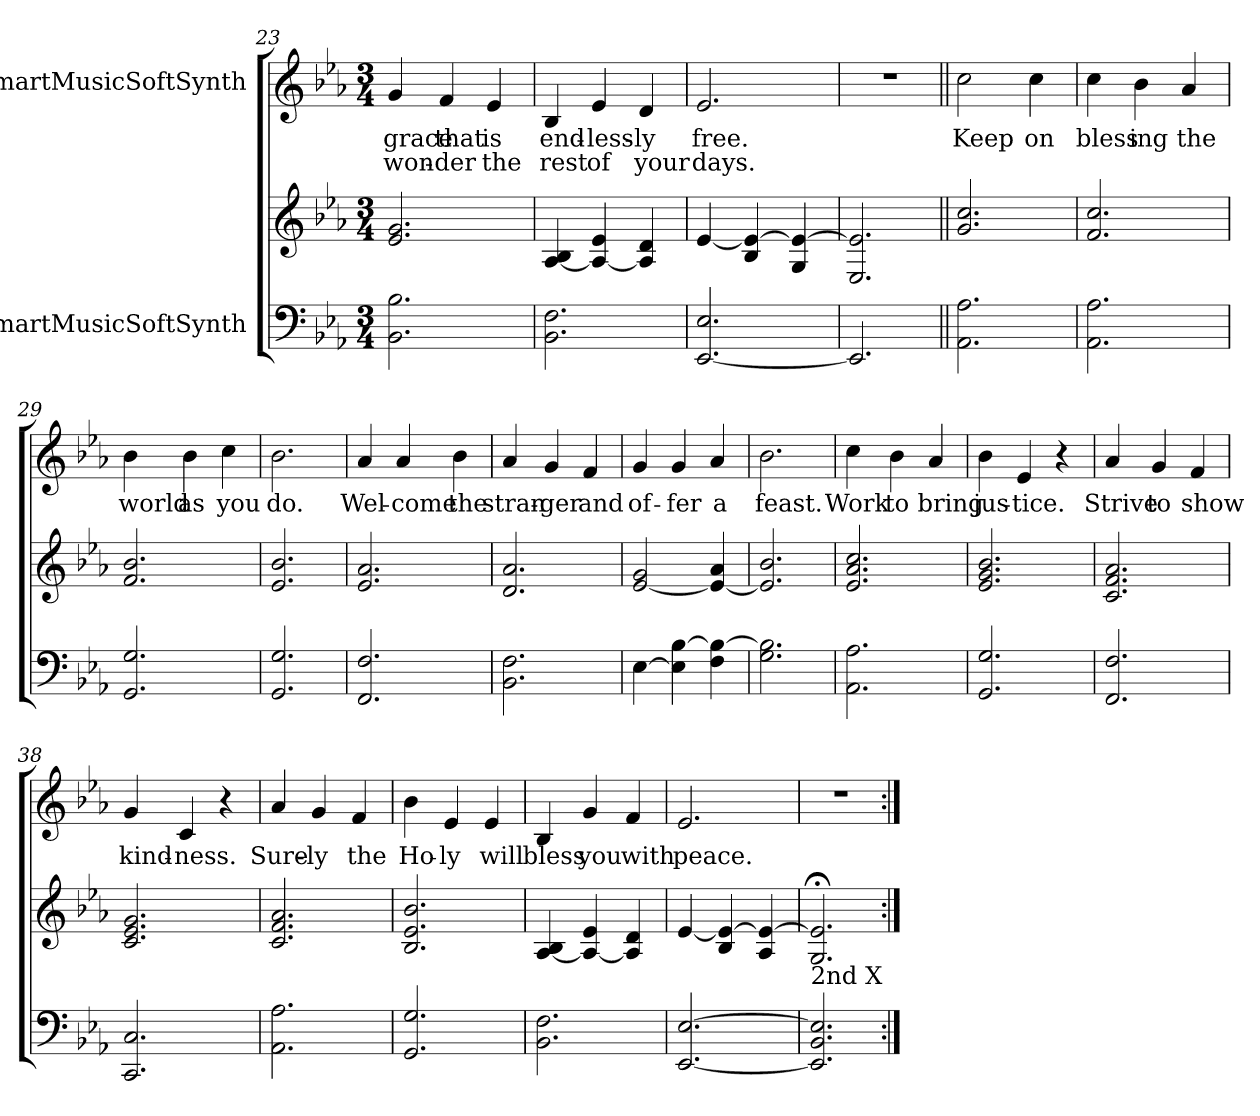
**kern	**kern	**kern	**text	**text
*part2	*part2	*part1	*part1	*part1
*staff3	*staff2	*staff1	*staff1	*staff1
*I"SmartMusicSoftSynth	*	*I"SmartMusicSoftSynth	*	*
*clefF4	*clefG2	*clefG2	*	*
*k[b-e-a-]	*k[b-e-a-]	*k[b-e-a-]	*	*
*M3/4	*M3/4	*M3/4	*	*
=23	=23	=23	=23	=23
!	!	!	!LO:LY:b	!LO:LY:b
2.BB-\ 2.B-\	2.e-/ 2.g/	4g/	grace	won-
!	!	!	!LO:LY:b	!LO:LY:b
.	.	4f/	that	-der
!	!	!	!LO:LY:b	!LO:LY:b
.	.	4e-/	is	the
=24	=24	=24	=24	=24
!	!	!	!LO:LY:b	!LO:LY:b
2.BB-\ 2.F\	[4A-/ 4B-/	4B-/	end-	rest
!	!	!	!LO:LY:b	!LO:LY:b
.	4A-/_ 4e-/	4e-/	-less-	of
!	!	!	!LO:LY:b	!LO:LY:b
.	4A-/] 4d/	4d/	-ly	your
=25	=25	=25	=25	=25
!	!	!	!LO:LY:b	!LO:LY:b
[2.EE-/ 2.E-/	[4e-/	2.e-/	free.	days.
.	4B-/ 4e-/_	.	.	.
.	4G/ 4e-/_	.	.	.
=26	=26	=26	=26	=26
2.EE-/]	2.E-/ 2.e-/]	2.r	.	.
=27||	=27||	=27||	=27||	=27||
!	!	!	!LO:LY:b	!
2.AA-\ 2.A-\	2.g/ 2.cc/	2cc\	Keep	.
!	!	!	!LO:LY:b	!
.	.	4cc\	on	.
!!LO:LB:g=z
=28	=28	=28	=28	=28
!	!	!	!LO:LY:b	!
2.AA-\ 2.A-\	2.f/ 2.cc/	4cc\	bless-	.
!	!	!	!LO:LY:b	!
.	.	4b-\	-ing	.
!	!	!	!LO:LY:b	!
.	.	4a-/	the	.
!!LO:LB:g=z
=29	=29	=29	=29	=29
!	!	!	!LO:LY:b	!
2.GG/ 2.G/	2.f/ 2.b-/	4b-\	world	.
!	!	!	!LO:LY:b	!
.	.	4b-\	as	.
!	!	!	!LO:LY:b	!
.	.	4cc\	you	.
=30	=30	=30	=30	=30
!	!	!	!LO:LY:b	!
2.GG/ 2.G/	2.e-/ 2.b-/	2.b-\	do.	.
=31	=31	=31	=31	=31
!	!	!	!LO:LY:b	!
2.FF/ 2.F/	2.e-/ 2.a-/	4a-/	Wel-	.
!	!	!	!LO:LY:b	!
.	.	4a-/	-come	.
!	!	!	!LO:LY:b	!
.	.	4b-\	the	.
=32	=32	=32	=32	=32
!	!	!	!LO:LY:b	!
2.BB-\ 2.F\	2.d/ 2.a-/	4a-/	stran-	.
!	!	!	!LO:LY:b	!
.	.	4g/	-ger	.
!	!	!	!LO:LY:b	!
.	.	4f/	and	.
=33	=33	=33	=33	=33
!	!	!	!LO:LY:b	!
[4E-\	[2e-/ 2g/	4g/	of-	.
!	!	!	!LO:LY:b	!
4E-\] [4B-\	.	4g/	-fer	.
!	!	!	!LO:LY:b	!
4F\ 4B-\_	4e-/_ 4a-/	4a-/	a	.
=34	=34	=34	=34	=34
!	!	!	!LO:LY:b	!
2.G\ 2.B-\]	2.e-/] 2.b-/	2.b-\	feast.	.
!!LO:LB:g=z
=35	=35	=35	=35	=35
!	!	!	!LO:LY:b	!
2.AA-\ 2.A-\	2.e-/ 2.a-/ 2.cc/	4cc\	Work	.
!	!	!	!LO:LY:b	!
.	.	4b-\	to	.
!	!	!	!LO:LY:b	!
.	.	4a-/	bring	.
=36	=36	=36	=36	=36
!	!	!	!LO:LY:b	!
2.GG/ 2.G/	2.e-/ 2.g/ 2.b-/	4b-\	jus-	.
!	!	!	!LO:LY:b	!
.	.	4e-/	-tice.	.
.	.	4r	.	.
!!LO:LB:g=z
=37	=37	=37	=37	=37
!	!	!	!LO:LY:b	!
2.FF/ 2.F/	2.c/ 2.f/ 2.a-/	4a-/	Strive	.
!	!	!	!LO:LY:b	!
.	.	4g/	to	.
!	!	!	!LO:LY:b	!
.	.	4f/	show	.
=38	=38	=38	=38	=38
!	!	!	!LO:LY:b	!
2.CC/ 2.C/	2.c/ 2.e-/ 2.g/	4g/	kind-	.
!	!	!	!LO:LY:b	!
.	.	4c/	-ness.	.
.	.	4r	.	.
=39	=39	=39	=39	=39
!	!	!	!LO:LY:b	!
2.AA-\ 2.A-\	2.c/ 2.f/ 2.a-/	4a-/	Sure-	.
!	!	!	!LO:LY:b	!
.	.	4g/	-ly	.
!	!	!	!LO:LY:b	!
.	.	4f/	the	.
=40	=40	=40	=40	=40
!	!	!	!LO:LY:b	!
2.GG/ 2.G/	2.B-/ 2.e-/ 2.b-/	4b-\	Ho-	.
!	!	!	!LO:LY:b	!
.	.	4e-/	-ly	.
!	!	!	!LO:LY:b	!
.	.	4e-/	will	.
=41	=41	=41	=41	=41
!	!	!	!LO:LY:b	!
2.BB-\ 2.F\	[4A-/ 4B-/	4B-/	bless	.
!	!	!	!LO:LY:b	!
.	4A-/_ 4e-/	4g/	you	.
!	!	!	!LO:LY:b	!
.	4A-/] 4d/	4f/	with	.
!!LO:LB:g=z
=42	=42	=42	=42	=42
!	!	!	!LO:LY:b	!
[2.EE-/ [2.E-/	[4e-/	2.e-/	peace.	.
.	4B-/ 4e-/_	.	.	.
.	4A-/ 4e-/_	.	.	.
=43	=43	=43	=43	=43
!	!LO:TX:b:t=2nd X	!	!	!
2.EE-/] 2.BB-/ 2.E-/]	2.G/;< 2.e-/];<	2.r	.	.
=:|!	=:|!	=:|!	=:|!	=:|!
*-	*-	*-	*-	*-
